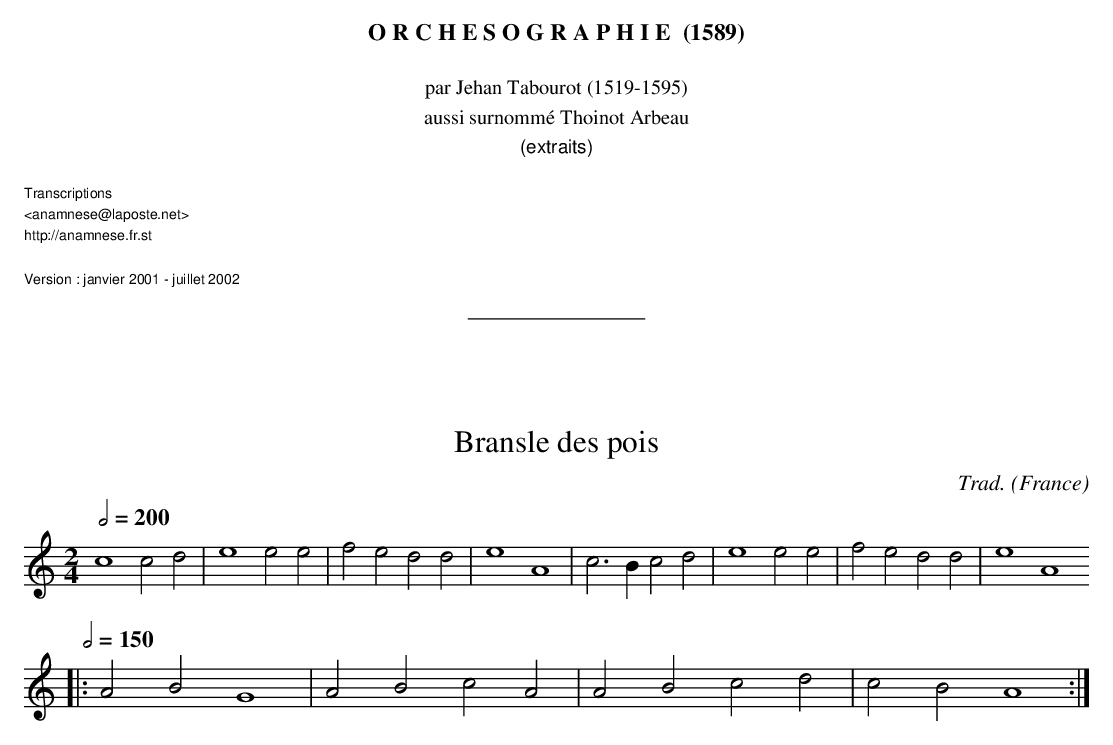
X:1
T:Bransle des pois
C:Trad.
O:France
M:2/4
L:1/2
Q:1/2=200
K:C
 c2 cd | e2 ee | fe dd | e2 A2 |\
c>B cd | e2 ee | fe dd | e2 A2
Q:1/2=150
|: AB G2 | AB cA | AB cd | cB A2 :|
